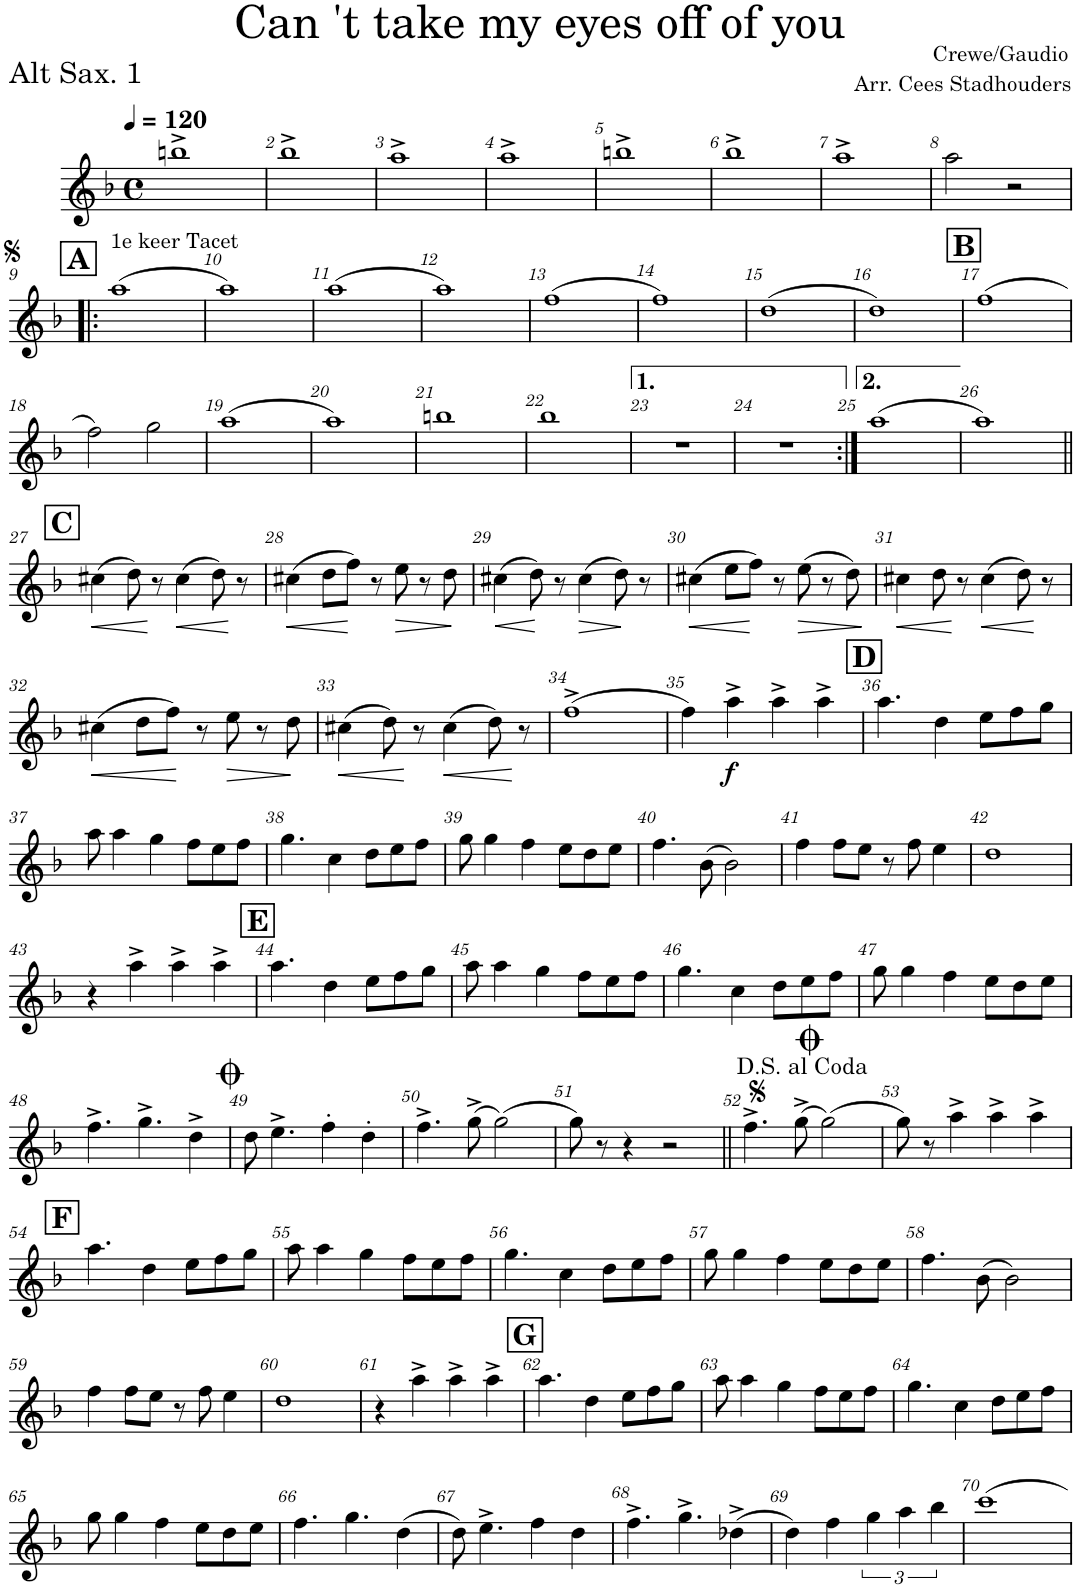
**kern	**dynam
*part1	*part1
*staff1	*staff1
*I"Alt-saxofoon	*
*I'A. Sax.	*
*clefG2	*
*Trd5c9	*
*k[b-]	*
*M4/4	*
*met(c)	*
*MM120	*
=1	=1
1bbn^	.
=2	=2
1bb-^	.
=3	=3
1aa^	.
=4	=4
1aa^	.
=5	=5
1bbn^	.
=6	=6
1bb-^	.
=7	=7
1aa^	.
=8	=8
2aa\	.
2r	.
!!LO:LB:g=z
!!LO:REH:place=s1:a:B:cj:fs=14:t=A
=9!|:	=9!|:
!LO:TX:a:t=1e keer Tacet	!
(1aa	.
=10	=10
1aa)	.
=11	=11
(1aa	.
=12	=12
1aa)	.
=13	=13
(1ff	.
=14	=14
1ff)	.
=15	=15
(1dd	.
=16	=16
1dd)	.
!!LO:REH:place=s1:a:B:cj:fs=14:t=B
=17	=17
(1ff	.
!!LO:LB:g=z
=18	=18
2ff\)	.
2gg\	.
=19	=19
(1aa	.
=20	=20
1aa)	.
=21	=21
1bbn	.
=22	=22
1bb-	.
=23	=23
1r	.
=24	=24
1r	.
=25:|!	=25:|!
(1aa	.
=26	=26
1aa)	.
!!LO:LB:g=z
!!LO:REH:place=s1:a:B:cj:fs=14:t=C
=27||	=27||
!	!LO:HP:b
(4cc#X\	<
8dd\)	.
8r	[
!	!LO:HP:b
(4cc#\	<
8dd\)	.
8r	[
=28	=28
!	!LO:HP:b
(4cc#X\	<
8dd\L	.
8ff\J)	[
8r	.
!	!LO:HP:b
8ee\	>
8r	.
8dd\	.
.	]
=29	=29
!	!LO:HP:b
(4cc#X\	<
8dd\)	.
8r	[
!	!LO:HP:b
(4cc#\	>
8dd\)	.
8r	]
=30	=30
!	!LO:HP:b
(4cc#X\	<
8ee\L	.
8ff\J)	.
8r	[
!	!LO:HP:b
(8ee\	>
8r	.
8dd\)	.
.	]
=31	=31
!	!LO:HP:b
4cc#X\	<
8dd\	.
8r	[
!	!LO:HP:b
(4cc#\	<
8dd\)	.
8r	[
!!LO:LB:g=z
=32	=32
!	!LO:HP:b
(4cc#X\	<
8dd\L	.
8ff\J)	.
8r	[
!	!LO:HP:b
8ee\	>
8r	.
8dd\	.
.	]
=33	=33
!	!LO:HP:b
(4cc#X\	<
8dd\)	.
8r	[
!	!LO:HP:b
(4cc#\	<
8dd\)	.
8r	[
=34	=34
(1ff^	.
=35	=35
4ff\)	.
!	!LO:DY:b
4aa^\	f
4aa^\	.
4aa^\	.
!!LO:REH:place=s1:a:B:cj:fs=14:t=D
=36	=36
4.aa\	.
4dd\	.
8ee\L	.
8ff\	.
8gg\J	.
!!LO:LB:g=z
=37	=37
8aa\	.
4aa\	.
4gg\	.
8ff\L	.
8ee\	.
8ff\J	.
=38	=38
4.gg\	.
4cc\	.
8dd\L	.
8ee\	.
8ff\J	.
=39	=39
8gg\	.
4gg\	.
4ff\	.
8ee\L	.
8dd\	.
8ee\J	.
=40	=40
4.ff\	.
(8b-\	.
2b-\)	.
=41	=41
4ff\	.
8ff\L	.
8ee\J	.
8r	.
8ff\	.
4ee\	.
=42	=42
1dd	.
!!LO:LB:g=z
=43	=43
4r	.
4aa^\	.
4aa^\	.
4aa^\	.
!!LO:REH:place=s1:a:B:cj:fs=14:t=E
=44	=44
4.aa\	.
4dd\	.
8ee\L	.
8ff\	.
8gg\J	.
=45	=45
8aa\	.
4aa\	.
4gg\	.
8ff\L	.
8ee\	.
8ff\J	.
=46	=46
4.gg\	.
4cc\	.
8dd\L	.
8ee\	.
8ff\J	.
=47	=47
8gg\	.
4gg\	.
4ff\	.
8ee\L	.
8dd\	.
8ee\J	.
!!LO:LB:g=z
=48	=48
4.ff^\	.
4.gg^\	.
4dd^\	.
=49	=49
8dd\	.
4.ee^\	.
4ff'\	.
4dd'\	.
=50	=50
4.ff^\	.
(8gg^\	.
(2gg\)	.
=51	=51
8gg\)	.
8r	.
4r	.
2r	.
=52||	=52||
4.ff^\	.
(8gg^\	.
(2gg\)	.
=53	=53
8gg\)	.
8r	.
4aa^\	.
4aa^\	.
4aa^\	.
!!LO:LB:g=z
!!LO:REH:place=s1:a:B:cj:fs=14:t=F
=54	=54
4.aa\	.
4dd\	.
8ee\L	.
8ff\	.
8gg\J	.
=55	=55
8aa\	.
4aa\	.
4gg\	.
8ff\L	.
8ee\	.
8ff\J	.
=56	=56
4.gg\	.
4cc\	.
8dd\L	.
8ee\	.
8ff\J	.
=57	=57
8gg\	.
4gg\	.
4ff\	.
8ee\L	.
8dd\	.
8ee\J	.
=58	=58
4.ff\	.
(8b-\	.
2b-\)	.
!!LO:LB:g=z
=59	=59
4ff\	.
8ff\L	.
8ee\J	.
8r	.
8ff\	.
4ee\	.
=60	=60
1dd	.
=61	=61
4r	.
4aa^\	.
4aa^\	.
4aa^\	.
!!LO:REH:place=s1:a:B:cj:fs=14:t=G
=62	=62
4.aa\	.
4dd\	.
8ee\L	.
8ff\	.
8gg\J	.
=63	=63
8aa\	.
4aa\	.
4gg\	.
8ff\L	.
8ee\	.
8ff\J	.
=64	=64
4.gg\	.
4cc\	.
8dd\L	.
8ee\	.
8ff\J	.
!!LO:LB:g=z
=65	=65
8gg\	.
4gg\	.
4ff\	.
8ee\L	.
8dd\	.
8ee\J	.
=66	=66
4.ff\	.
4.gg\	.
(4dd\	.
=67	=67
8dd\)	.
4.ee^\	.
4ff\	.
4dd\	.
=68	=68
4.ff^\	.
4.gg^\	.
(4dd-X^\	.
=69	=69
4dd\)	.
4ff\	.
6gg\	.
6aa\	.
6bb-\	.
=70	=70
1ccc	.
=	=
*-	*-
